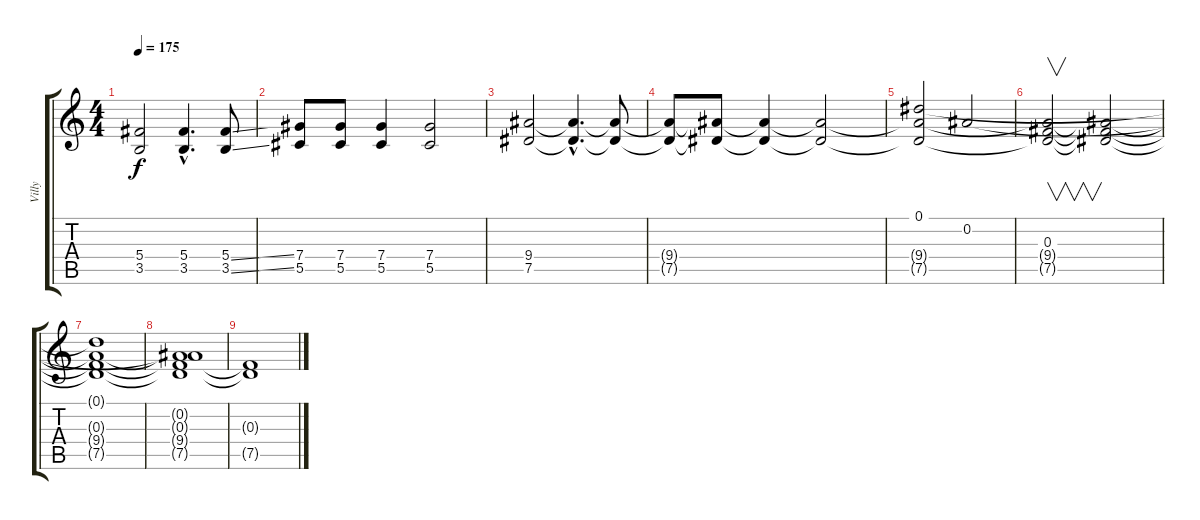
\track ("Villy" "Villy") {instrument distortionguitar}
\staff {score tabs}
\tuning (Eb4 Bb3 Gb3 Db3 Ab2 Eb2) {hide}
\ts (4 4)
\tempo 175
\clef g2
\ks c
(5.4 3.5).2{dy f} (5.4{hac} 3.5{hac}).4{d} (5.4{ss} 3.5{ss}).8 |
(7.4 5.5).8 (7.4 5.5).8 (7.4 5.5).4 (7.4 5.5).2 |
(9.4 7.5).2 (9.4{hac t} 7.5{hac t}).4{d} (9.4{t} 7.5{t}).8 |
(9.4{t} 7.5{t}).8 (9.4{t} 7.5{t}).8 (9.4{t} 7.5{t}).4 (9.4{t} 7.5{t}).2 |
(0.1 9.4{t} 7.5{t}).2 0.2.2 |
(0.3 9.4{t} 7.5{t}).2{v} (0.3{t} 9.4{t} 7.5{t}).2 |
(0.1{t} 0.3{t} 9.4{t} 7.5{t}).1 |
(0.2{t} 0.3{t} 9.4{t} 7.5{t}).1 |
(0.3{t} 7.5{t}).1
